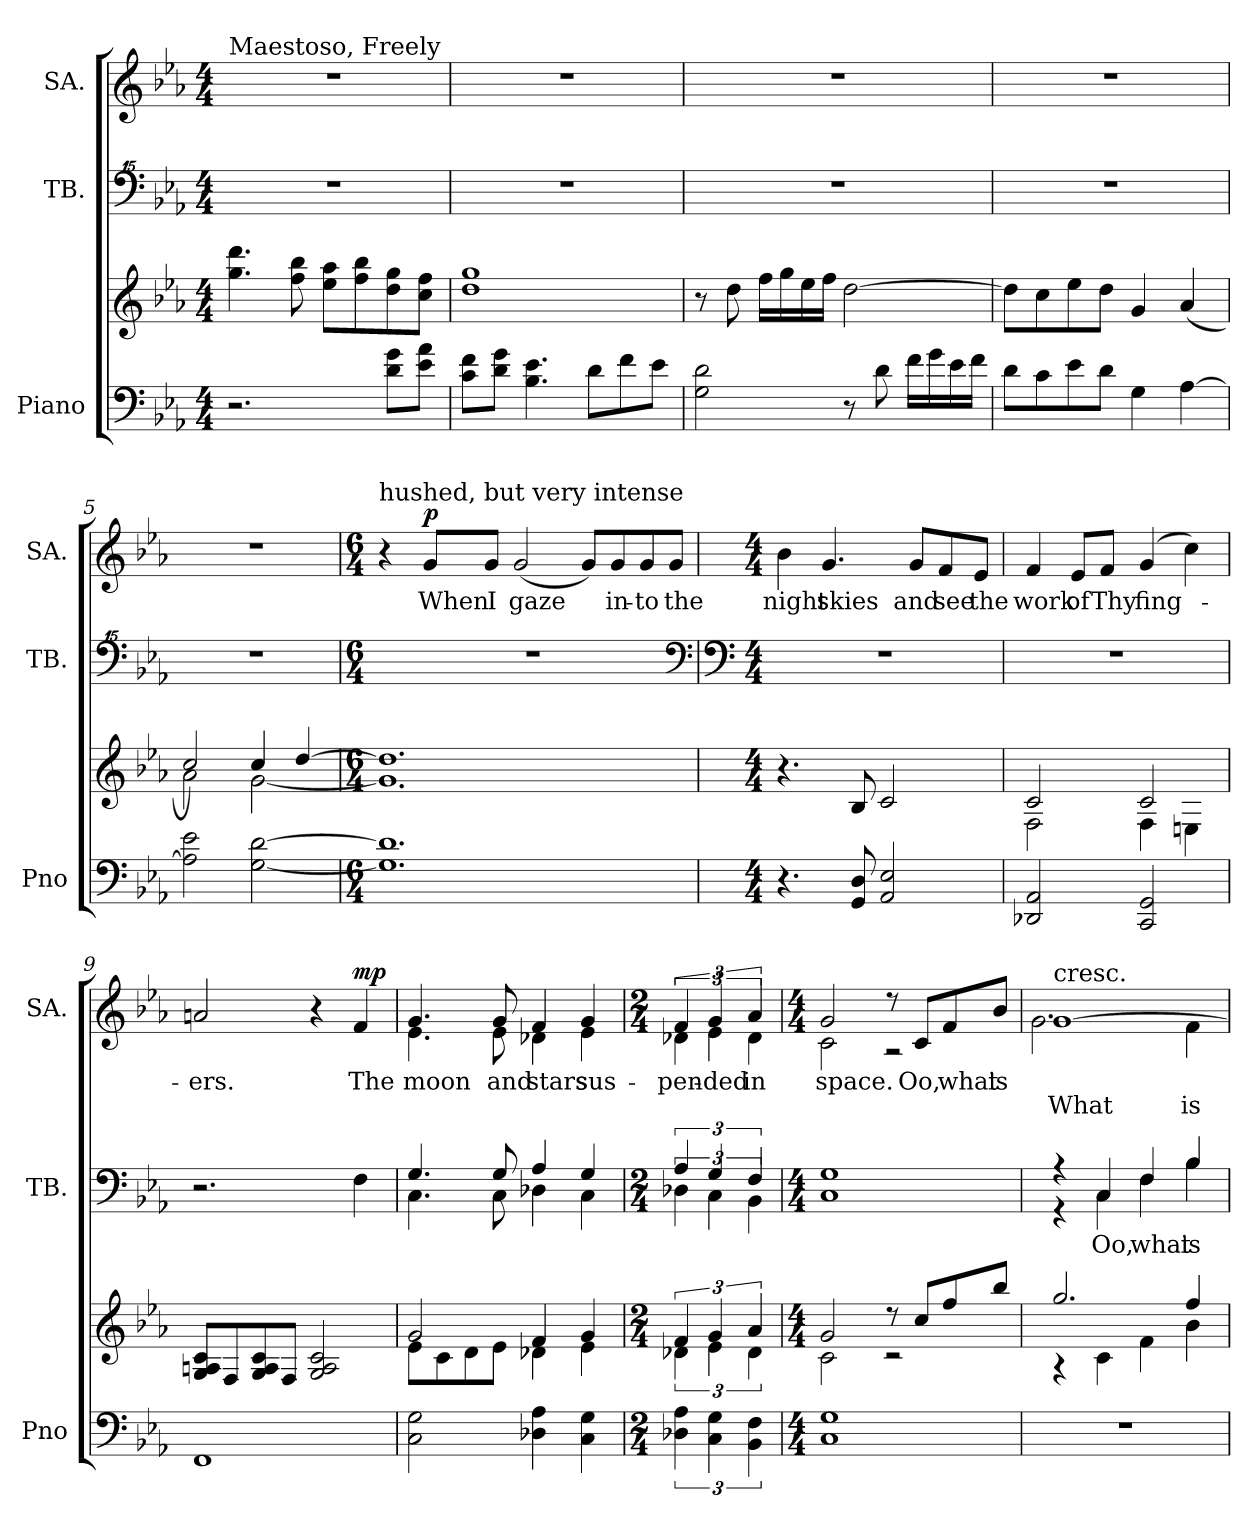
**kern	**kern	**kern	**text	**kern	**text	**text	**dynam
*part3	*part3	*part2	*part2	*part1	*part1	*part1	*part1
*staff4	*staff3	*staff2	*staff2	*staff1	*staff1	*staff1	*staff1
*I"Piano	*	*I"TB.	*	*I"SA.	*	*	*
*I'Pno	*	*I'TB.	*	*I'SA.	*	*	*
*clefF4	*clefG2	*clefF^^4	*	*clefG2	*	*	*
*k[b-e-a-]	*k[b-e-a-]	*k[b-e-a-]	*	*k[b-e-a-]	*	*	*
*E-:	*E-:	*E-:	*	*E-:	*	*	*
*M4/4	*M4/4	*M4/4	*	*M4/4	*	*	*
=1	=1	=1	=1	=1	=1	=1	=1
!	!	!	!	!LO:TX:a:t=Maestoso, Freely	!	!	!
2.r	4.gg\ 4.ddd\	1r	.	1r	.	.	.
.	8ff\ 8bb-\	.	.	.	.	.	.
.	8ee-\ 8aa-\L	.	.	.	.	.	.
.	8ff\ 8bb-\	.	.	.	.	.	.
8d\ 8g\L	8dd\ 8gg\	.	.	.	.	.	.
8e-\ 8a-\J	8cc\ 8ff\J	.	.	.	.	.	.
=2	=2	=2	=2	=2	=2	=2	=2
8c\ 8f\L	1dd 1gg	1r	.	1r	.	.	.
8d\ 8g\J	.	.	.	.	.	.	.
4.B-\ 4.e-\	.	.	.	.	.	.	.
8d\L	.	.	.	.	.	.	.
8f\	.	.	.	.	.	.	.
8e-\J	.	.	.	.	.	.	.
=3	=3	=3	=3	=3	=3	=3	=3
2G\ 2d\	8r	1r	.	1r	.	.	.
.	8dd\	.	.	.	.	.	.
.	16ff\LL	.	.	.	.	.	.
.	16gg\	.	.	.	.	.	.
.	16ee-\	.	.	.	.	.	.
.	16ff\JJ	.	.	.	.	.	.
8r	[2dd\	.	.	.	.	.	.
8d\	.	.	.	.	.	.	.
16f\LL	.	.	.	.	.	.	.
16g\	.	.	.	.	.	.	.
16e-\	.	.	.	.	.	.	.
16f\JJ	.	.	.	.	.	.	.
!!LO:LB:g=z
=4	=4	=4	=4	=4	=4	=4	=4
8d\L	8dd\L]	1r	.	1r	.	.	.
8c\	8cc\	.	.	.	.	.	.
8e-\	8ee-\	.	.	.	.	.	.
8d\J	8dd\J	.	.	.	.	.	.
4G\	4g/	.	.	.	.	.	.
[4A-\	(4a-/	.	.	.	.	.	.
=5	=5	=5	=5	=5	=5	=5	=5
*	*^	*	*	*	*	*	*
2A-\] 2e-\	2cc/)	2a-\	1r	.	1r	.	.	.
[2G\ [2d\	4cc/	[2g\	.	.	.	.	.	.
.	[4dd/	.	.	.	.	.	.	.
=6	=6	=6	=6	=6	=6	=6	=6	=6
*M6/4	*M6/4	*	*M6/4	*	*M6/4	*	*	*
!	!	!	!	!	!LO:TX:a:t=hushed, but very intense	!	!	!
1.G] 1.d]	1.dd]	1.g]	1.r	.	4r	.	.	.
!	!	!	!	!	!	!	!	!LO:DY:a
.	.	.	.	.	8g/L	When	.	p
.	.	.	.	.	8g/J	I	.	.
.	.	.	.	.	(2g/	gaze	.	.
.	.	.	.	.	8g/L)	.	.	.
.	.	.	.	.	8g/	in-	.	.
.	.	.	.	.	8g/	-to	.	.
.	.	.	.	.	8g/J	the	.	.
*	*v	*v	*	*	*	*	*	*
*	*	*clefF4	*	*	*	*	*
!!LO:PB:g=z
=7	=7	=7	=7	=7	=7	=7	=7
*	*	*clefF4	*	*	*	*	*
*M4/4	*M4/4	*M4/4	*	*M4/4	*	*	*
4.r	4.r	1r	.	4b-\	night	.	.
.	.	.	.	4.g/	skies	.	.
8GG/ 8D/	8B-/	.	.	.	.	.	.
2AA-/ 2E-/	2c/	.	.	.	.	.	.
.	.	.	.	8g/L	and	.	.
.	.	.	.	8f/	see	.	.
.	.	.	.	8e-/J	the	.	.
=8	=8	=8	=8	=8	=8	=8	=8
*	*^	*	*	*	*	*	*
2DD-X/ 2AA-/	2c/	2F\	1r	.	4f/	work	.	.
.	.	.	.	.	8e-/L	of	.	.
.	.	.	.	.	8f/J	Thy	.	.
2CC/ 2GG/	2c/	4F\	.	.	(4g/	fing-	.	.
.	.	4En\	.	.	4cc\)	.	.	.
*	*v	*v	*	*	*	*	*	*
=9	=9	=9	=9	=9	=9	=9	=9
1FF	8G/ 8An/ 8c/L	2.r	.	2an/	-ers.	.	.
.	8F/	.	.	.	.	.	.
.	8G/ 8A/ 8c/	.	.	.	.	.	.
.	8F/J	.	.	.	.	.	.
.	2G/ 2A/ 2c/	.	.	4r	.	.	.
!	!	!	!	!	!	!	!LO:DY:a
.	.	4F\	.	4f/	The	.	mp
!!LO:LB:g=z
=10	=10	=10	=10	=10	=10	=10	=10
*	*^	*^	*	*^	*	*	*
2C\ 2G\	2g/	8e-\L	4.G/	4.C\	.	4.g/	4.e-\	moon	.	.
.	.	8c\	.	.	.	.	.	.	.	.
.	.	8d\	.	.	.	.	.	.	.	.
.	.	8e-\J	8G/	8C\	.	8g/	8e-\	and	.	.
4D-X\ 4A-\	4f/	4d-X\	4A-/	4D-X\	.	4f/	4d-X\	stars	.	.
4C\ 4G\	4g/	4e-\	4G/	4C\	.	4g/	4e-\	sus-	.	.
=11	=11	=11	=11	=11	=11	=11	=11	=11	=11	=11
*M2/4	*M2/4	*	*M2/4	*	*	*M2/4	*	*	*	*
6D-X\ 6A-\	6f/	6d-X\	6A-/	6D-X\	.	6f/	6d-X\	-pen-	.	.
6C\ 6G\	6g/	6e-\	6G/	6C\	.	6g/	6e-\	-ded	.	.
6BB-\ 6F\	6a-/	6d-\	6F/	6BB-\	.	6a-/	6d-\	in	.	.
=12	=12	=12	=12	=12	=12	=12	=12	=12	=12	=12
*M4/4	*M4/4	*	*M4/4	*	*	*M4/4	*	*	*	*
1C 1G	2g/	2c\	1G	1C	.	2g/	2c\	space.	.	.
.	8r	2rc	.	.	.	8r	2rA	.	.	.
.	8cc/L	.	.	.	.	8c/L	.	Oo,	.	.
.	8ff/	.	.	.	.	8f/	.	what	.	.
.	8bb-/J	.	.	.	.	8b-/J	.	is	.	.
!!LO:PB:g=z	!!
=13	=13	=13	=13	=13	=13	=13	=13	=13	=13	=13
!	!	!	!	!	!	!LO:TX:a:t=cresc.	!	!	!	!
1r	2.gg/	4r	4r	4r	.	[1g	2.g\	.	What	.
.	.	4c\	4C/	4C\	Oo,	.	.	.	.	.
.	.	4f\	4F/	4F\	what	.	.	.	.	.
.	4ff/	4b-\	4B-/	4B-\	is	.	4f\	.	is	.
*	*v	*v	*	*	*	*v	*v	*	*	*
*	*	*v	*v	*	*	*	*	*
=	=	=	=	=	=	=	=
*-	*-	*-	*-	*-	*-	*-	*-
